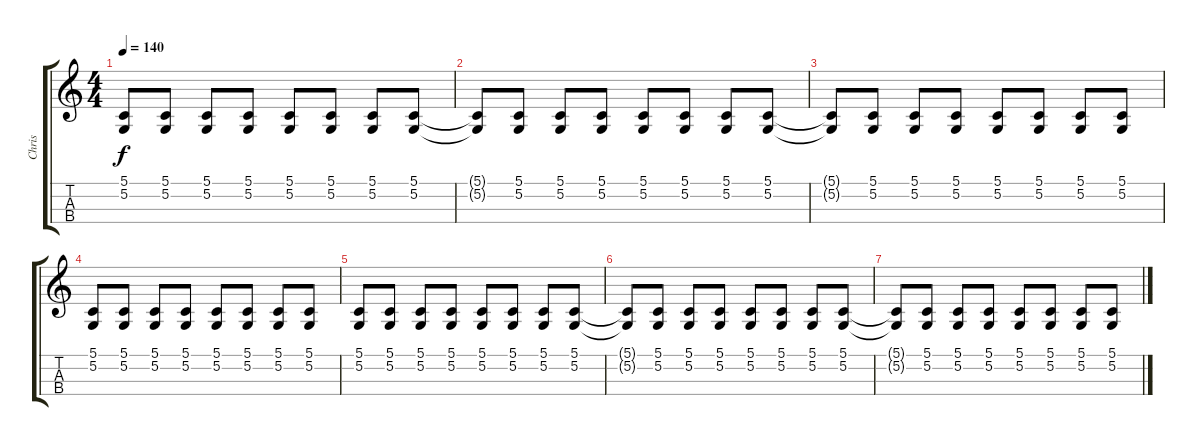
\track ("Chris" "Chris") {instrument melodictom}
\staff {score tabs}
\tuning (G3 D3 A2 E2) {hide}
\ts (4 4)
\tempo 140
\clef g2
\ks c
(5.1 5.2).8{dy f} (5.1 5.2).8 (5.1 5.2).8 (5.1 5.2).8 (5.1 5.2).8 (5.1 5.2).8 (5.1 5.2).8 (5.1 5.2).8 |
(5.1{t} 5.2{t}).8 (5.1 5.2).8 (5.1 5.2).8 (5.1 5.2).8 (5.1 5.2).8 (5.1 5.2).8 (5.1 5.2).8 (5.1 5.2).8 |
(5.1{t} 5.2{t}).8 (5.1 5.2).8 (5.1 5.2).8 (5.1 5.2).8 (5.1 5.2).8 (5.1 5.2).8 (5.1 5.2).8 (5.1 5.2).8 |
(5.1 5.2).8 (5.1 5.2).8 (5.1 5.2).8 (5.1 5.2).8 (5.1 5.2).8 (5.1 5.2).8 (5.1 5.2).8 (5.1 5.2).8 |
(5.1 5.2).8 (5.1 5.2).8 (5.1 5.2).8 (5.1 5.2).8 (5.1 5.2).8 (5.1 5.2).8 (5.1 5.2).8 (5.1 5.2).8 |
(5.1{t} 5.2{t}).8 (5.1 5.2).8 (5.1 5.2).8 (5.1 5.2).8 (5.1 5.2).8 (5.1 5.2).8 (5.1 5.2).8 (5.1 5.2).8 |
(5.1{t} 5.2{t}).8 (5.1 5.2).8 (5.1 5.2).8 (5.1 5.2).8 (5.1 5.2).8 (5.1 5.2).8 (5.1 5.2).8 (5.1 5.2).8
